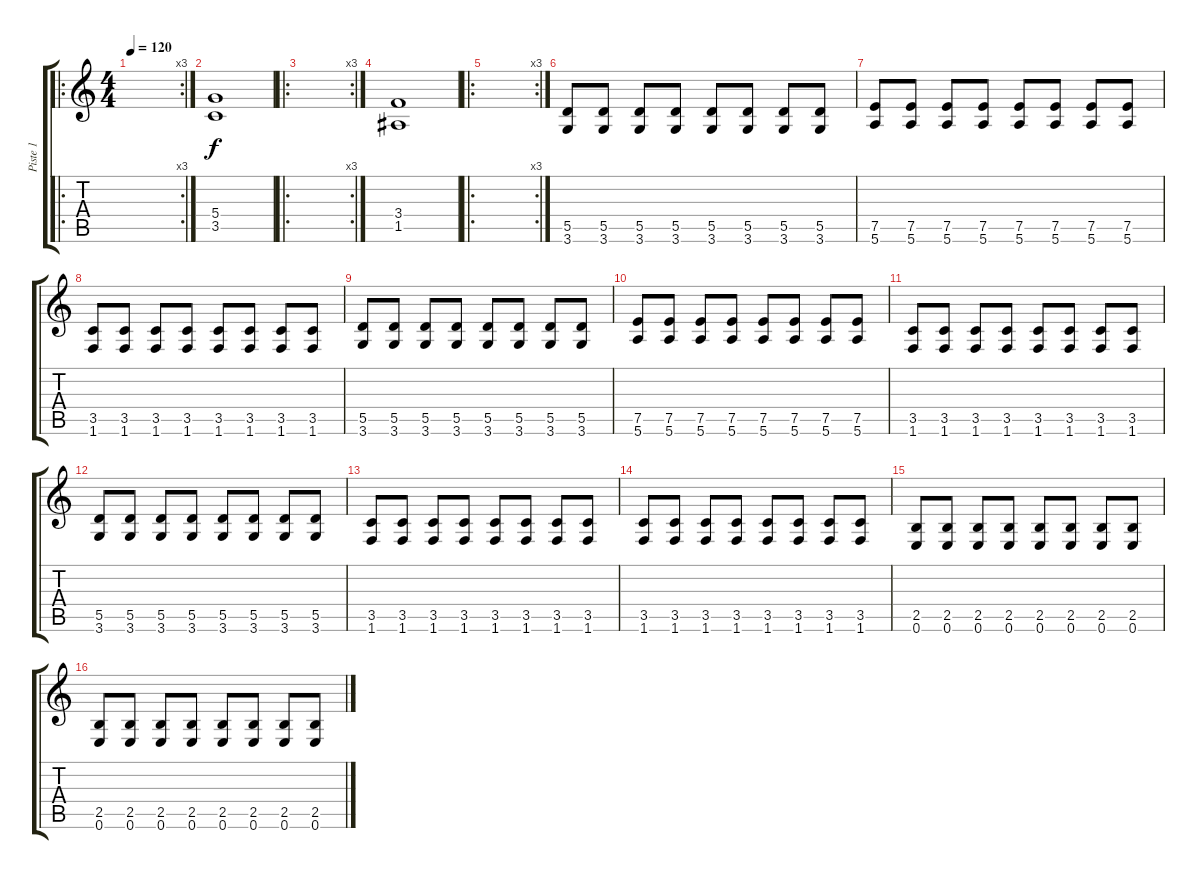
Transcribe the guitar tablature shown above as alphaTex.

\track ("Piste 1" "Piste 1") {instrument distortionguitar}
\staff {score tabs}
\tuning (E4 B3 G3 D3 A2 E2) {hide}
\ro
\rc 3
\ts (4 4)
\tempo 120
\clef g2
\ks c
|
(5.4 3.5).1 |
\ro
\rc 3
|
(3.4 1.5).1 |
\ro
\rc 3
|
(5.5 3.6).8 (5.5 3.6).8 (5.5 3.6).8 (5.5 3.6).8 (5.5 3.6).8 (5.5 3.6).8 (5.5 3.6).8 (5.5 3.6).8 |
(7.5 5.6).8 (7.5 5.6).8 (7.5 5.6).8 (7.5 5.6).8 (7.5 5.6).8 (7.5 5.6).8 (7.5 5.6).8 (7.5 5.6).8 |
(3.5 1.6).8 (3.5 1.6).8 (3.5 1.6).8 (3.5 1.6).8 (3.5 1.6).8 (3.5 1.6).8 (3.5 1.6).8 (3.5 1.6).8 |
(5.5 3.6).8 (5.5 3.6).8 (5.5 3.6).8 (5.5 3.6).8 (5.5 3.6).8 (5.5 3.6).8 (5.5 3.6).8 (5.5 3.6).8 |
(7.5 5.6).8 (7.5 5.6).8 (7.5 5.6).8 (7.5 5.6).8 (7.5 5.6).8 (7.5 5.6).8 (7.5 5.6).8 (7.5 5.6).8 |
(3.5 1.6).8 (3.5 1.6).8 (3.5 1.6).8 (3.5 1.6).8 (3.5 1.6).8 (3.5 1.6).8 (3.5 1.6).8 (3.5 1.6).8 |
(5.5 3.6).8 (5.5 3.6).8 (5.5 3.6).8 (5.5 3.6).8 (5.5 3.6).8 (5.5 3.6).8 (5.5 3.6).8 (5.5 3.6).8 |
(3.5 1.6).8 (3.5 1.6).8 (3.5 1.6).8 (3.5 1.6).8 (3.5 1.6).8 (3.5 1.6).8 (3.5 1.6).8 (3.5 1.6).8 |
(3.5 1.6).8 (3.5 1.6).8 (3.5 1.6).8 (3.5 1.6).8 (3.5 1.6).8 (3.5 1.6).8 (3.5 1.6).8 (3.5 1.6).8 |
(2.5 0.6).8 (2.5 0.6).8 (2.5 0.6).8 (2.5 0.6).8 (2.5 0.6).8 (2.5 0.6).8 (2.5 0.6).8 (2.5 0.6).8 |
(2.5 0.6).8 (2.5 0.6).8 (2.5 0.6).8 (2.5 0.6).8 (2.5 0.6).8 (2.5 0.6).8 (2.5 0.6).8 (2.5 0.6).8
